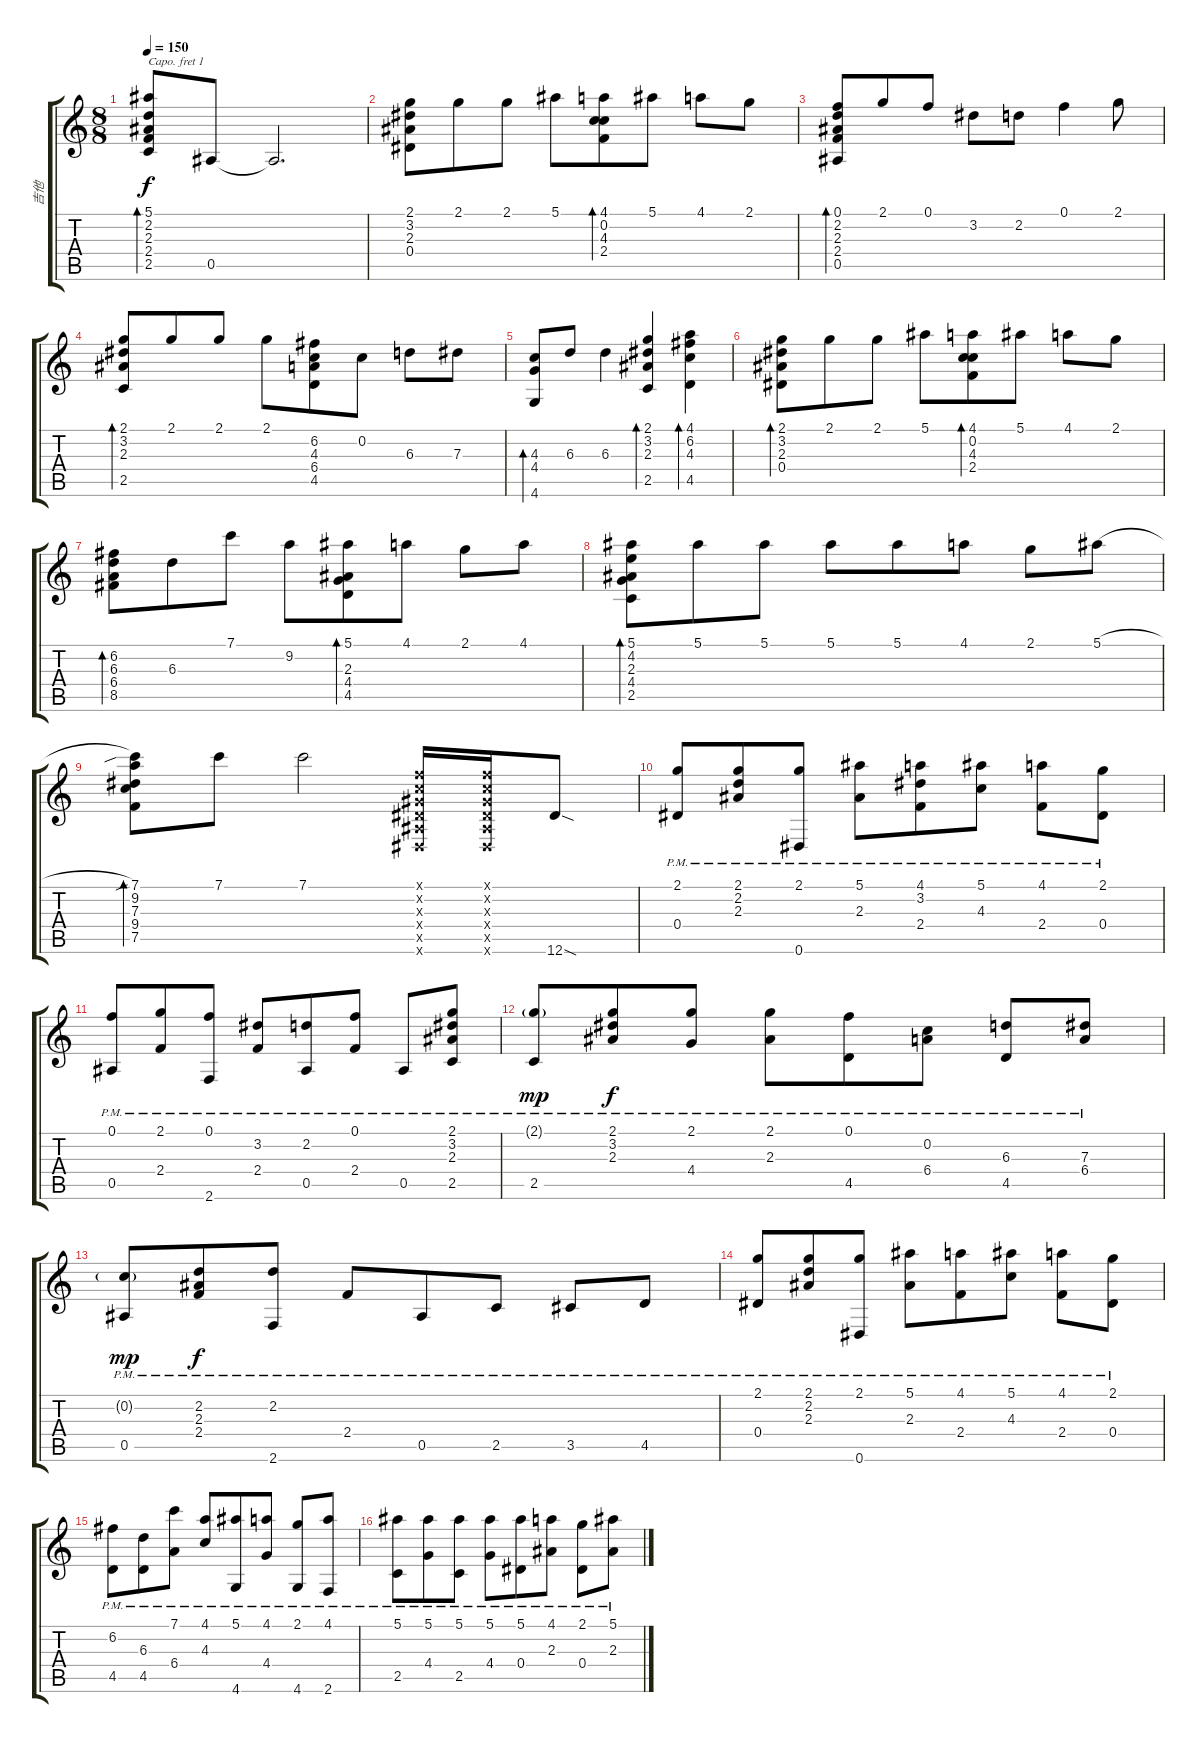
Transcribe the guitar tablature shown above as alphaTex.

\track ("吉他" "吉他") {instrument acousticguitarsteel}
\staff {score tabs}
\capo 1
\tuning (E4 B3 G3 D3 A2 D2) {hide}
\ts (8 8)
\tempo 150
\clef g2
\ks c
(5.1 2.2 2.3 2.4 2.5).8{bd 60 dy f} 0.5.8 0.5{t}.2{d} |
(2.1 3.2 2.3 0.4).8 2.1.8 2.1.8 5.1.8 (4.1 0.2 4.3 2.4).8{bd 60} 5.1.8 4.1.8 2.1.8 |
(0.1 2.2 2.3 2.4 0.5).8{bd 60} 2.1.8 0.1.8 3.2.8 2.2.8 0.1.4 2.1.8 |
(2.1 3.2 2.3 2.5).8{bd 60} 2.1.8 2.1.8 2.1.8 (6.2 4.3 6.4 4.5).8 0.2.8 6.3.8 7.3.8 |
(4.3 4.4 4.6).8{bd 60} 6.3.8 6.3.4 (2.1 3.2 2.3 2.5).4{bd 60} (4.1 6.2 4.3 4.5).4{bd 60} |
(2.1 3.2 2.3 0.4).8{bd 60} 2.1.8 2.1.8 5.1.8 (4.1 0.2 4.3 2.4).8{bd 60} 5.1.8 4.1.8 2.1.8 |
(6.2 6.3 6.4 8.5).8{bd 60} 6.3.8 7.1.8 9.2.8 (5.1 2.3 4.4 4.5).8{bd 60} 4.1.8 2.1.8 4.1.8 |
(5.1 4.2 2.3 4.4 2.5).8{bd 60} 5.1.8 5.1.8 5.1.8 5.1.8 4.1.8 2.1.8 5.1{h}.8 |
(7.1{sib} 9.2 7.3 9.4 7.5).8{bd 60} 7.1.8 7.1.2 (0.1{x} 0.2{x} 0.3{x} 0.4{x} 0.5{x} 0.6{x}).16 (0.1{x} 0.2{x} 0.3{x} 0.4{x} 0.5{x} 0.6{x}).16 12.6{sod}.8 |
(2.1{pm} 0.4).8 (2.1{pm} 2.2 2.3).8 (2.1{pm} 0.6).8 (5.1{pm} 2.3).8 (4.1{pm} 3.2 2.4).8 (5.1{pm} 4.3).8 (4.1{pm} 2.4).8 (2.1{pm} 0.4).8 |
(0.1{pm} 0.5).8 (2.1{pm} 2.4).8 (0.1{pm} 2.6).8 (3.2{pm} 2.4).8 (2.2{pm} 0.5).8 (0.1{pm} 2.4).8 0.5{pm}.8 (2.1 3.2 2.3 2.5{pm}).8 |
(2.1{g pm} 2.5).8{dy mp} (2.1{pm} 3.2 2.3).8{dy f} (2.1{pm} 4.4).8 (2.1{pm} 2.3).8 (0.1{pm} 4.5).8 (0.2{pm} 6.4).8 (6.3{pm} 4.5).8 (7.3{pm} 6.4).8 |
(0.2{g pm} 0.5).8{dy mp} (2.2{pm} 2.3 2.4).8{dy f} (2.2{pm} 2.6).8 2.4{pm}.8 0.5{pm}.8 2.5{pm}.8 3.5{pm}.8 4.5{pm}.8 |
(2.1 0.4{pm}).8 (2.1 2.2 2.3{pm}).8 (2.1{pm} 0.6).8 (5.1{pm} 2.3).8 (4.1{pm} 2.4).8 (5.1{pm} 4.3).8 (4.1{pm} 2.4).8 (2.1{pm} 0.4).8 |
(6.2{pm} 4.5).8 (6.3{pm} 4.5).8 (7.1{pm} 6.4).8 (4.1{pm} 4.3).8 (5.1{pm} 4.6).8 (4.1{pm} 4.4).8 (2.1{pm} 4.6).8 (4.1{pm} 2.6).8 |
(5.1{pm} 2.5).8 (5.1{pm} 4.4).8 (5.1{pm} 2.5).8 (5.1{pm} 4.4).8 (5.1{pm} 0.4).8 (4.1{pm} 2.3).8 (2.1{pm} 0.4).8 (5.1{h pm} 2.3).8
